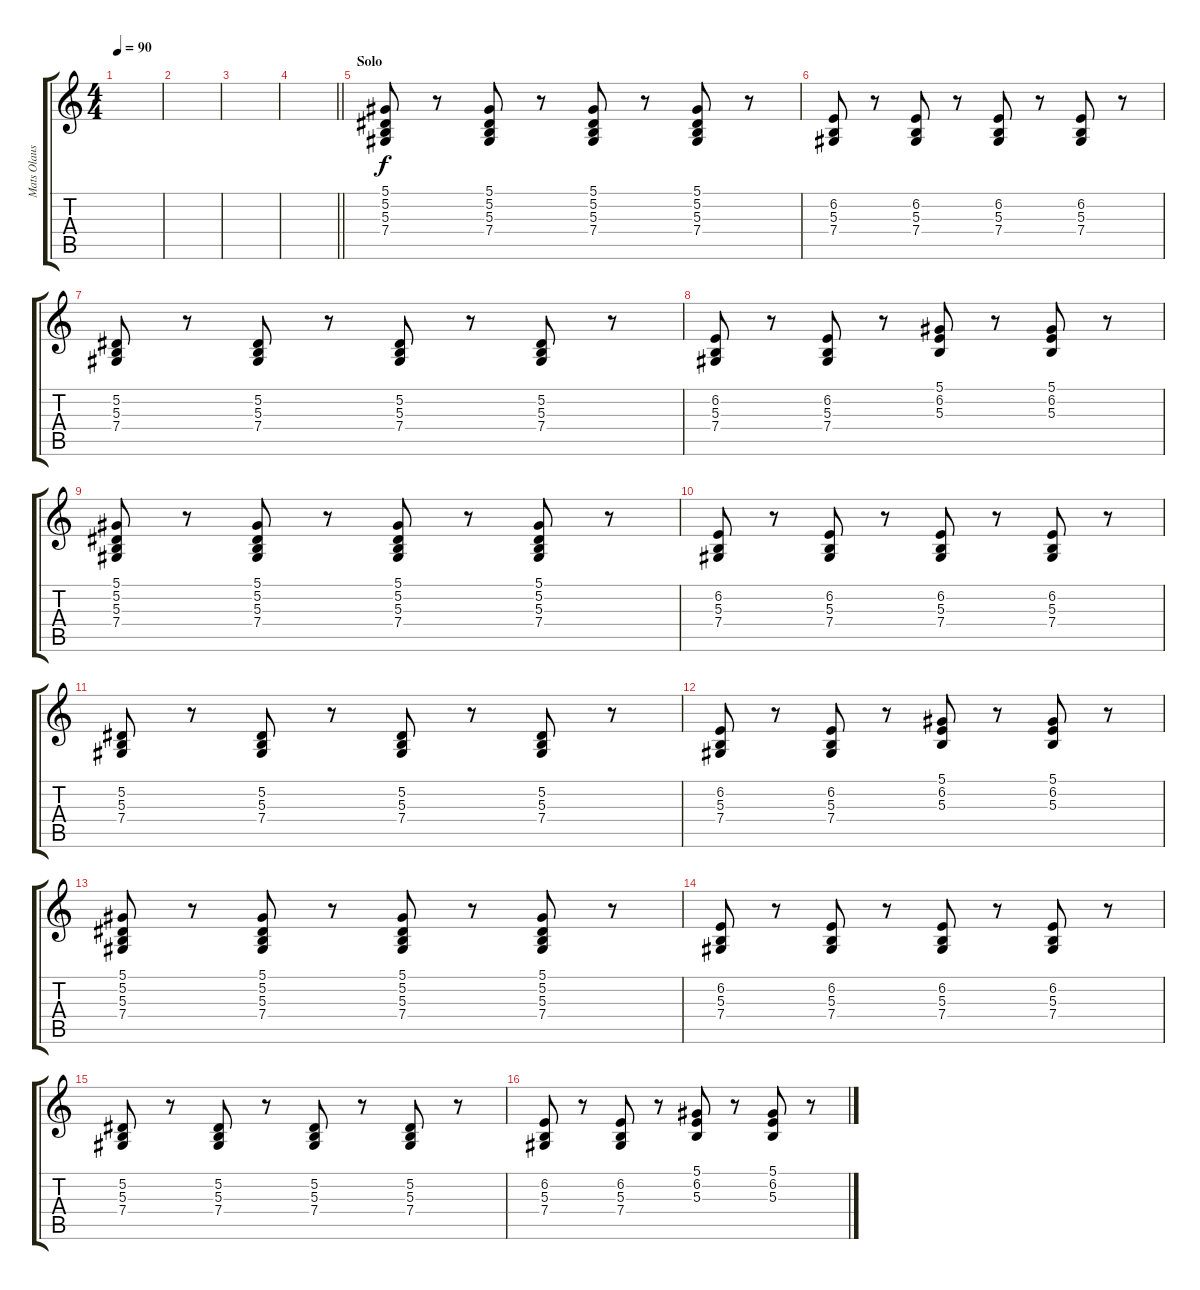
\track ("Mats Olausson" "Mats Olaus") {instrument stringensemble1}
\staff {score tabs}
\tuning (Eb4 Bb3 Gb3 Db3 Ab2 Eb2) {hide}
\ts (4 4)
\tempo 90
\clef g2
\ks c
|
|
|
\barLineRight lightlight
|
\section ("" "Solo")
(5.1 5.2 5.3 7.4).8 r.8 (5.1 5.2 5.3 7.4).8 r.8 (5.1 5.2 5.3 7.4).8 r.8 (5.1 5.2 5.3 7.4).8 r.8 |
(6.2 5.3 7.4).8 r.8 (6.2 5.3 7.4).8 r.8 (6.2 5.3 7.4).8 r.8 (6.2 5.3 7.4).8 r.8 |
(5.2 5.3 7.4).8 r.8 (5.2 5.3 7.4).8 r.8 (5.2 5.3 7.4).8 r.8 (5.2 5.3 7.4).8 r.8 |
(6.2 5.3 7.4).8 r.8 (6.2 5.3 7.4).8 r.8 (5.1 6.2 5.3).8 r.8 (5.1 6.2 5.3).8 r.8 |
(5.1 5.2 5.3 7.4).8 r.8 (5.1 5.2 5.3 7.4).8 r.8 (5.1 5.2 5.3 7.4).8 r.8 (5.1 5.2 5.3 7.4).8 r.8 |
(6.2 5.3 7.4).8 r.8 (6.2 5.3 7.4).8 r.8 (6.2 5.3 7.4).8 r.8 (6.2 5.3 7.4).8 r.8 |
(5.2 5.3 7.4).8 r.8 (5.2 5.3 7.4).8 r.8 (5.2 5.3 7.4).8 r.8 (5.2 5.3 7.4).8 r.8 |
(6.2 5.3 7.4).8 r.8 (6.2 5.3 7.4).8 r.8 (5.1 6.2 5.3).8 r.8 (5.1 6.2 5.3).8 r.8 |
(5.1 5.2 5.3 7.4).8 r.8 (5.1 5.2 5.3 7.4).8 r.8 (5.1 5.2 5.3 7.4).8 r.8 (5.1 5.2 5.3 7.4).8 r.8 |
(6.2 5.3 7.4).8 r.8 (6.2 5.3 7.4).8 r.8 (6.2 5.3 7.4).8 r.8 (6.2 5.3 7.4).8 r.8 |
(5.2 5.3 7.4).8 r.8 (5.2 5.3 7.4).8 r.8 (5.2 5.3 7.4).8 r.8 (5.2 5.3 7.4).8 r.8 |
(6.2 5.3 7.4).8 r.8 (6.2 5.3 7.4).8 r.8 (5.1 6.2 5.3).8 r.8 (5.1 6.2 5.3).8 r.8
